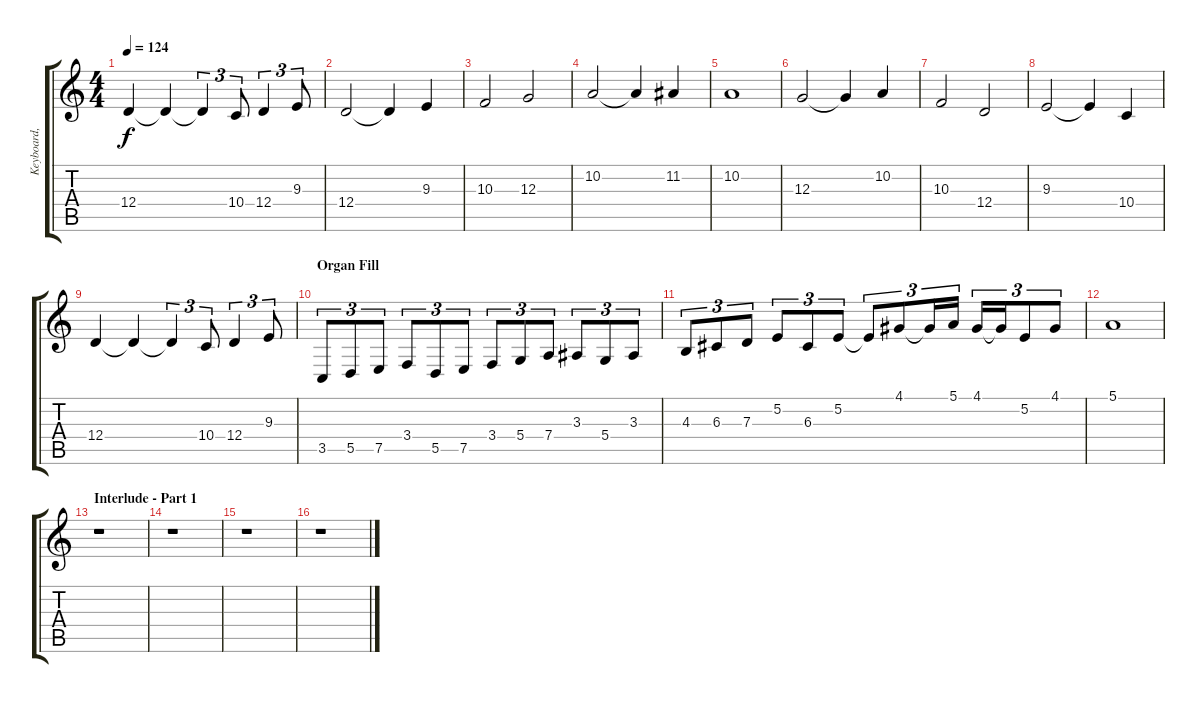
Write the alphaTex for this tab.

\track ("Keyboard, Flute 3, Outro Harp" "Keyboard, ") {instrument synthstrings2}
\staff {score tabs}
\tuning (E4 B3 G3 D3 A2 E2) {hide}
\ts (4 4)
\tempo 124
\clef g2
\ks c
12.4.4{dy f} 12.4{t}.4 12.4{t}.4{tu (3 2)} 10.4.8{tu (3 2)} 12.4.4{tu (3 2)} 9.3.8{tu (3 2)} |
12.4.2 12.4{t}.4 9.3.4 |
10.3.2 12.3.2 |
10.2.2 10.2{t}.4 11.2.4 |
10.2.1 |
12.3.2 12.3{t}.4 10.2.4 |
10.3.2 12.4.2 |
9.3.2 9.3{t}.4 10.4.4 |
12.4.4 12.4{t}.4 12.4{t}.4{tu (3 2)} 10.4.8{tu (3 2)} 12.4.4{tu (3 2)} 9.3.8{tu (3 2)} |
\section ("" "Organ Fill")
3.5.8{tu (3 2)} 5.5.8{tu (3 2)} 7.5.8{tu (3 2)} 3.4.8{tu (3 2)} 5.5.8{tu (3 2)} 7.5.8{tu (3 2)} 3.4.8{tu (3 2)} 5.4.8{tu (3 2)} 7.4.8{tu (3 2)} 3.3.8{tu (3 2)} 5.4.8{tu (3 2)} 3.3.8{tu (3 2)} |
4.3.8{tu (3 2)} 6.3.8{tu (3 2)} 7.3.8{tu (3 2)} 5.2.8{tu (3 2)} 6.3.8{tu (3 2)} 5.2.8{tu (3 2)} 5.2{t}.8{tu (3 2)} 4.1.8{tu (3 2)} 4.1{t}.16{tu (3 2)} 5.1.16{tu (3 2)} 4.1.16{tu (3 2)} 4.1{t}.16{tu (3 2)} 5.2.8{tu (3 2)} 4.1.8{tu (3 2)} |
5.1.1 |
\section ("" "Interlude - Part 1")
r.1 |
r.1 |
r.1 |
r.1
